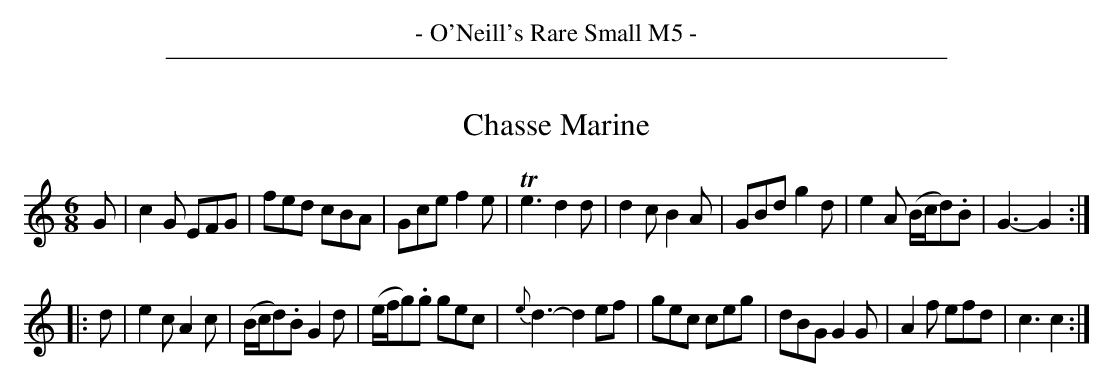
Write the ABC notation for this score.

X:1
T: Chasse Marine
M: 6/8
L: 1/8
K: C
G |\
c2G EFG | fed cBA | Gce f2e | Te3 d2d |\
d2c B2A | GBd g2d | e2A (B/c/d).B | G3- G2 ::
d |\
e2c A2c | (B/c/d).B G2d | (e/f/g).g gec | {e}d3- d2 ef |\
gec ceg | dBG G2G | A2f efd | c3 c2 :|
